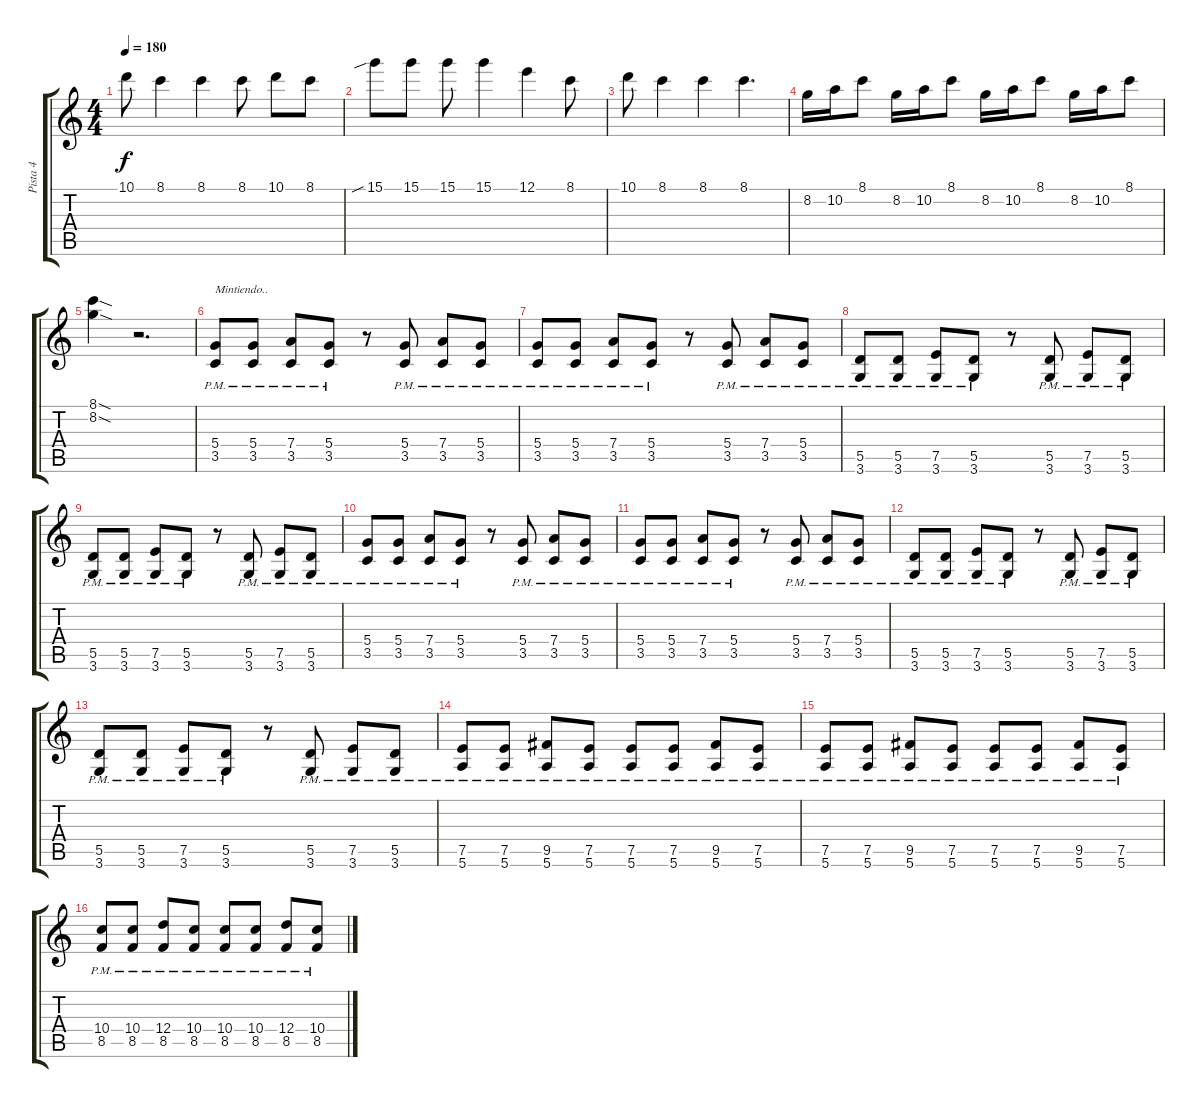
\track ("Pista 4" "Pista 4") {instrument electricguitarjazz}
\staff {score tabs}
\tuning (E4 B3 G3 D3 A2 E2) {hide}
\ts (4 4)
\tempo 180
\clef g2
\ks c
10.1.8{dy f} 8.1.4 8.1.4 8.1.8 10.1.8 8.1.8 |
15.1{sib}.8 15.1.8 15.1.8 15.1.4 12.1.4 8.1.8 |
10.1.8 8.1.4 8.1.4 8.1.4{d} |
8.2.16 10.2.16 8.1.8 8.2.16 10.2.16 8.1.8 8.2.16 10.2.16 8.1.8 8.2.16 10.2.16 8.1.8 |
(8.1{sod} 8.2{sod}).4 r.2{d} |
(5.4{pm} 3.5{pm}).8{txt "Mintiendo.." instrument electricguitarjazz} (5.4{pm} 3.5{pm}).8 (7.4 3.5{pm}).8 (5.4{pm} 3.5{pm}).8 r.8 (5.4{pm} 3.5{pm}).8 (7.4 3.5{pm}).8 (5.4{pm} 3.5{pm}).8 |
(5.4{pm} 3.5{pm}).8 (5.4{pm} 3.5{pm}).8 (7.4 3.5{pm}).8 (5.4{pm} 3.5{pm}).8 r.8 (5.4{pm} 3.5{pm}).8 (7.4 3.5{pm}).8 (5.4{pm} 3.5{pm}).8 |
(5.5{pm} 3.6{pm}).8 (5.5{pm} 3.6{pm}).8 (7.5{pm} 3.6{pm}).8 (5.5{pm} 3.6{pm}).8 r.8 (5.5{pm} 3.6{pm}).8 (7.5{pm} 3.6{pm}).8 (5.5{pm} 3.6{pm}).8 |
(5.5{pm} 3.6{pm}).8 (5.5{pm} 3.6{pm}).8 (7.5{pm} 3.6{pm}).8 (5.5{pm} 3.6{pm}).8 r.8 (5.5{pm} 3.6{pm}).8 (7.5{pm} 3.6{pm}).8 (5.5{pm} 3.6{pm}).8 |
(5.4{pm} 3.5{pm}).8 (5.4{pm} 3.5{pm}).8 (7.4 3.5{pm}).8 (5.4{pm} 3.5{pm}).8 r.8 (5.4{pm} 3.5{pm}).8 (7.4 3.5{pm}).8 (5.4{pm} 3.5{pm}).8 |
(5.4{pm} 3.5{pm}).8 (5.4{pm} 3.5{pm}).8 (7.4 3.5{pm}).8 (5.4{pm} 3.5{pm}).8 r.8 (5.4{pm} 3.5{pm}).8 (7.4 3.5{pm}).8 (5.4{pm} 3.5{pm}).8 |
(5.5{pm} 3.6{pm}).8 (5.5{pm} 3.6{pm}).8 (7.5{pm} 3.6{pm}).8 (5.5{pm} 3.6{pm}).8 r.8 (5.5{pm} 3.6{pm}).8 (7.5{pm} 3.6{pm}).8 (5.5{pm} 3.6{pm}).8 |
(5.5{pm} 3.6{pm}).8 (5.5{pm} 3.6{pm}).8 (7.5{pm} 3.6{pm}).8 (5.5{pm} 3.6{pm}).8 r.8 (5.5{pm} 3.6{pm}).8 (7.5{pm} 3.6{pm}).8 (5.5{pm} 3.6{pm}).8 |
(7.5{pm} 5.6{pm}).8 (7.5{pm} 5.6{pm}).8 (9.5{pm} 5.6{pm}).8 (7.5{pm} 5.6{pm}).8 (7.5{pm} 5.6{pm}).8 (7.5{pm} 5.6{pm}).8 (9.5{pm} 5.6{pm}).8 (7.5{pm} 5.6{pm}).8 |
(7.5{pm} 5.6{pm}).8 (7.5{pm} 5.6{pm}).8 (9.5{pm} 5.6{pm}).8 (7.5{pm} 5.6{pm}).8 (7.5{pm} 5.6{pm}).8 (7.5{pm} 5.6{pm}).8 (9.5{pm} 5.6{pm}).8 (7.5{pm} 5.6{pm}).8 |
(10.4{pm} 8.5{pm}).8 (10.4{pm} 8.5{pm}).8 (12.4{pm} 8.5{pm}).8 (10.4{pm} 8.5{pm}).8 (10.4{pm} 8.5{pm}).8 (10.4{pm} 8.5{pm}).8 (12.4{pm} 8.5{pm}).8 (10.4{pm} 8.5{pm}).8
